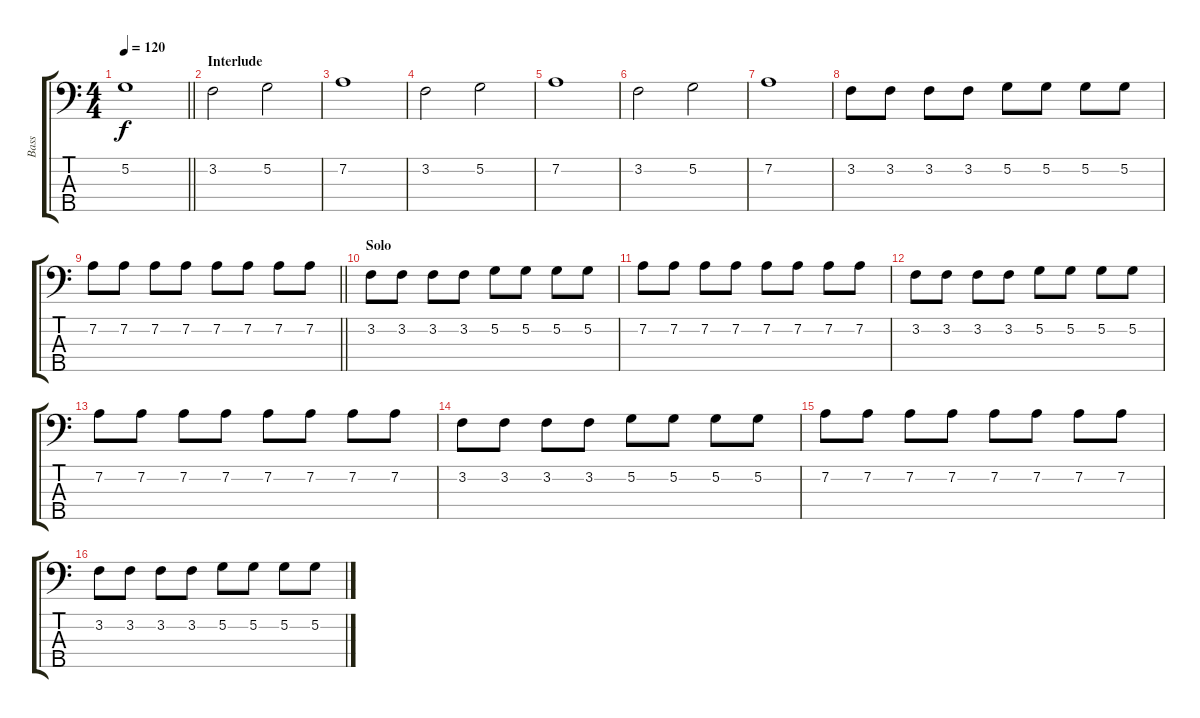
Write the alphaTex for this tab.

\track ("Bass" "Bass") {instrument electricbassfinger}
\staff {score tabs}
\tuning (G2 D2 A1 E1 B0) {hide}
\ts (4 4)
\tempo 120
\clef f4
\barLineRight lightlight
\ks c
5.2{t}.1{dy f} |
\section ("" "Interlude")
3.2.2 5.2.2 |
7.2.1 |
3.2.2 5.2.2 |
7.2.1 |
3.2.2 5.2.2 |
7.2.1 |
3.2.8 3.2.8 3.2.8 3.2.8 5.2.8 5.2.8 5.2.8 5.2.8 |
\barLineRight lightlight
7.2.8 7.2.8 7.2.8 7.2.8 7.2.8 7.2.8 7.2.8 7.2.8 |
\section ("" "Solo")
3.2.8 3.2.8 3.2.8 3.2.8 5.2.8 5.2.8 5.2.8 5.2.8 |
7.2.8 7.2.8 7.2.8 7.2.8 7.2.8 7.2.8 7.2.8 7.2.8 |
3.2.8 3.2.8 3.2.8 3.2.8 5.2.8 5.2.8 5.2.8 5.2.8 |
7.2.8 7.2.8 7.2.8 7.2.8 7.2.8 7.2.8 7.2.8 7.2.8 |
3.2.8 3.2.8 3.2.8 3.2.8 5.2.8 5.2.8 5.2.8 5.2.8 |
7.2.8 7.2.8 7.2.8 7.2.8 7.2.8 7.2.8 7.2.8 7.2.8 |
3.2.8 3.2.8 3.2.8 3.2.8 5.2.8 5.2.8 5.2.8 5.2.8
